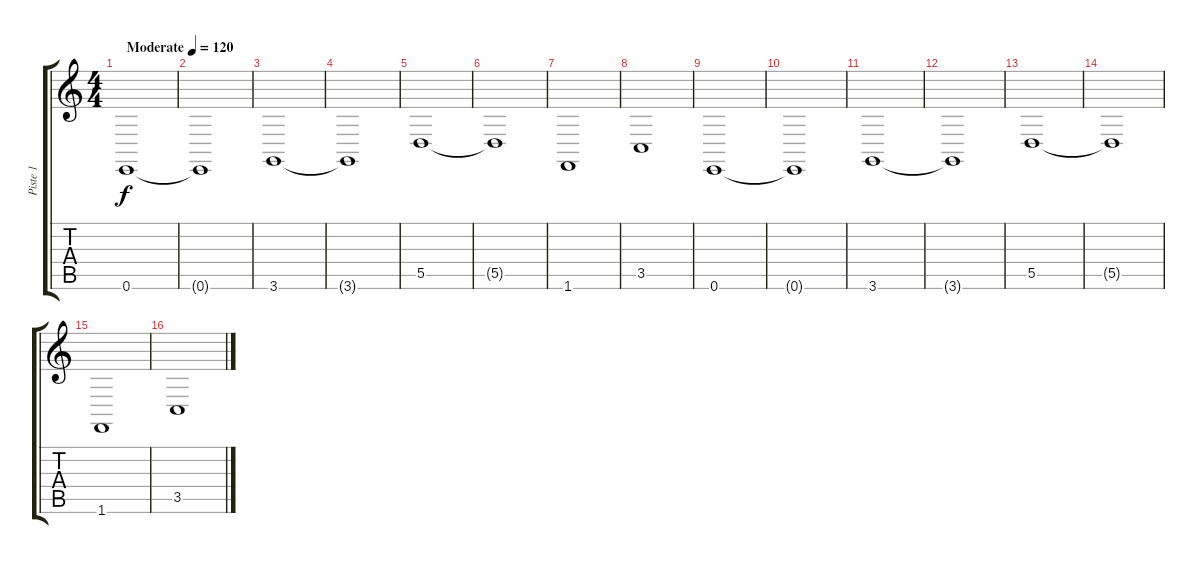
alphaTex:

\track ("Piste 1" "Piste 1") {instrument pad2warm}
\staff {score tabs}
\tuning (E4 B3 G3 D3 A2 E2) {hide}
\ts (4 4)
\tempo (120 "Moderate")
\clef g2
\ks c
0.6.1{dy f instrument pad2warm} |
0.6{t}.1 |
3.6.1 |
3.6{t}.1 |
5.5.1 |
5.5{t}.1 |
1.6.1 |
3.5.1 |
0.6.1 |
0.6{t}.1 |
3.6.1 |
3.6{t}.1 |
5.5.1 |
5.5{t}.1 |
1.6.1 |
3.5.1
